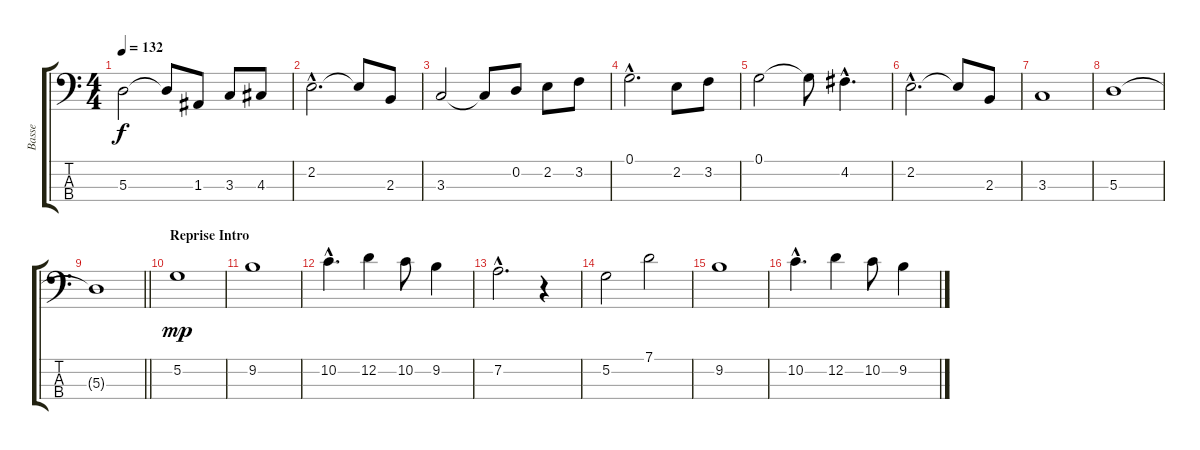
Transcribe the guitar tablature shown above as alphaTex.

\track ("Basse" "Basse") {instrument electricbassfinger}
\staff {score tabs}
\tuning (G2 D2 A1 E1) {hide}
\ts (4 4)
\tempo 132
\clef f4
\ks c
5.3.2{dy f} 5.3{t}.8 1.3.8 3.3.8 4.3.8 |
2.2{hac}.2{d} 2.2{t}.8 2.3.8 |
3.3.2 3.3{t}.8 0.2.8 2.2.8 3.2.8 |
0.1{hac}.2{d} 2.2.8 3.2.8 |
0.1.2 0.1{t}.8 4.2{hac}.4{d} |
2.2{hac}.2{d} 2.2{t}.8 2.3.8 |
3.3.1 |
5.3.1 |
\barLineRight lightlight
5.3{t}.1 |
\section ("" "Reprise Intro")
5.2.1{dy mp} |
9.2.1 |
10.2{hac}.4{d} 12.2.4 10.2.8 9.2.4 |
7.2{hac}.2{d} r.4 |
5.2.2 7.1.2 |
9.2.1 |
10.2{hac}.4{d} 12.2.4 10.2.8 9.2.4
